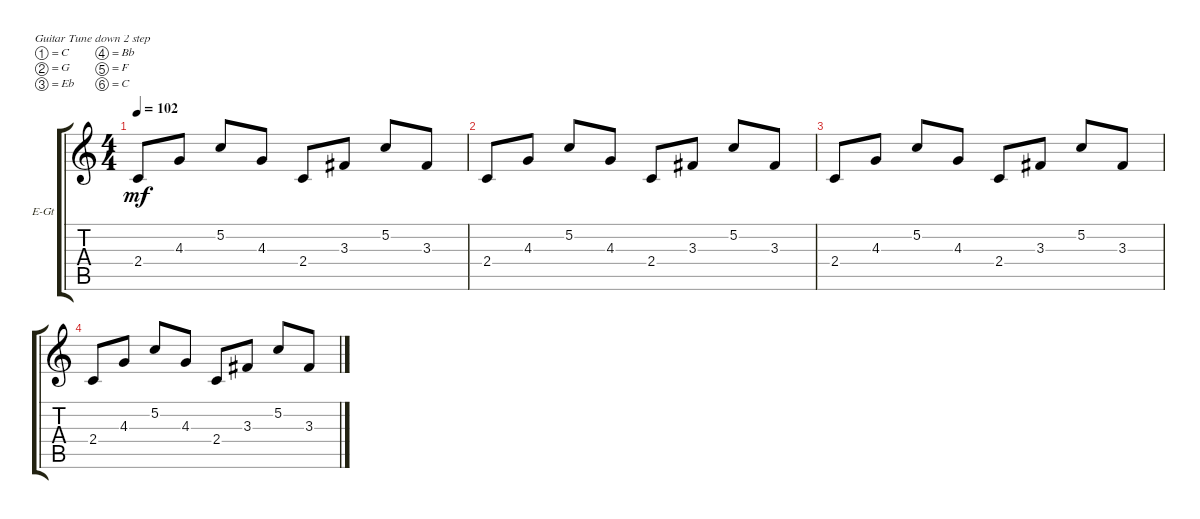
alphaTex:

\bracketExtendMode groupsimilarinstruments
\firstSystemTrackNameOrientation horizontal
\otherSystemsTrackNameOrientation horizontal
\track ("Gtr1" "E-Gt") {instrument electricguitarclean}
\staff {score tabs}
\tuning (C4 G3 Eb3 Bb2 F2 C2)
\ts (4 4)
\tempo 102
\clef g2
\ks c
2.4.8{dy mf instrument electricguitarclean} 4.3.8 5.2.8 4.3.8 2.4.8 3.3.8 5.2.8 3.3.8 |
2.4.8 4.3.8 5.2.8 4.3.8 2.4.8 3.3.8 5.2.8 3.3.8 |
2.4.8 4.3.8 5.2.8 4.3.8 2.4.8 3.3.8 5.2.8 3.3.8 |
2.4.8 4.3.8 5.2.8 4.3.8 2.4.8 3.3.8 5.2.8 3.3.8
